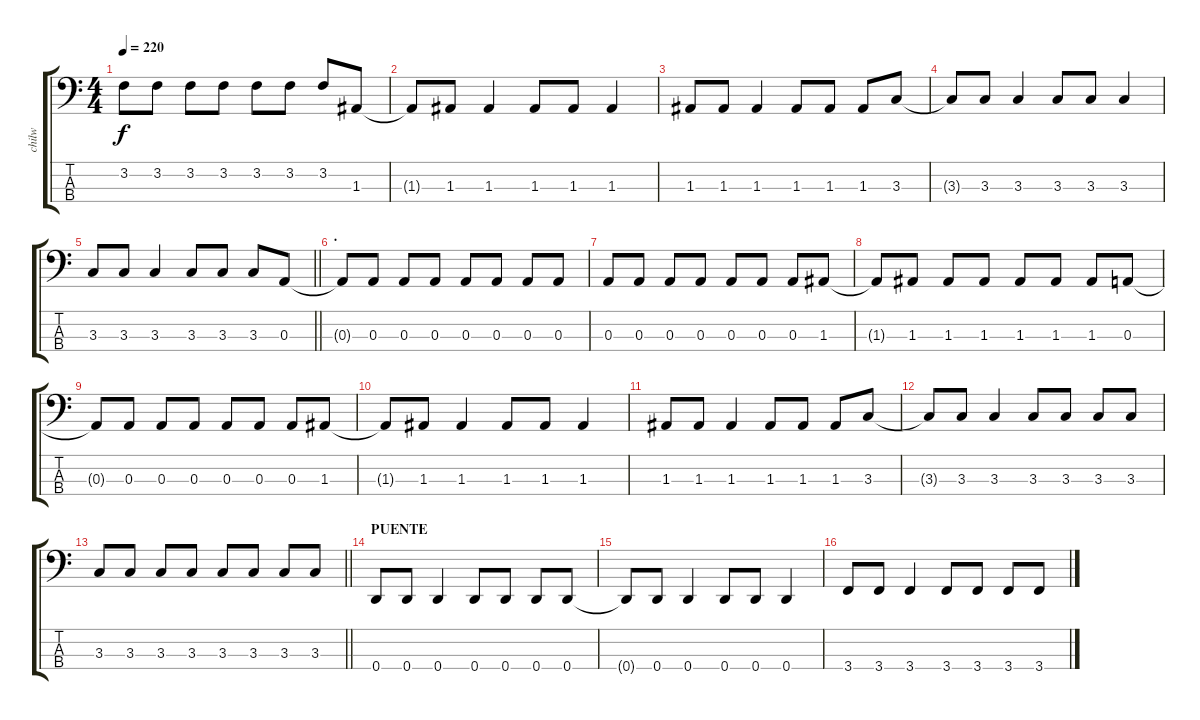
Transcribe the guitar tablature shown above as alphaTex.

\track ("chilw" "chilw") {instrument electricbassfinger}
\staff {score tabs}
\tuning (G2 D2 A1 D1) {hide}
\ts (4 4)
\tempo 220
\clef f4
\ks c
3.2.8{dy f} 3.2.8 3.2.8 3.2.8 3.2.8 3.2.8 3.2.8 1.3.8 |
1.3{t}.8 1.3.8 1.3.4 1.3.8 1.3.8 1.3.4 |
1.3.8 1.3.8 1.3.4 1.3.8 1.3.8 1.3.8 3.3.8 |
3.3{t}.8 3.3.8 3.3.4 3.3.8 3.3.8 3.3.4 |
\barLineRight lightlight
3.3.8 3.3.8 3.3.4 3.3.8 3.3.8 3.3.8 0.3.8 |
\section ("" ".")
0.3{t}.8 0.3.8 0.3.8 0.3.8 0.3.8 0.3.8 0.3.8 0.3.8 |
0.3.8 0.3.8 0.3.8 0.3.8 0.3.8 0.3.8 0.3.8 1.3.8 |
1.3{t}.8 1.3.8 1.3.8 1.3.8 1.3.8 1.3.8 1.3.8 0.3.8 |
0.3{t}.8 0.3.8 0.3.8 0.3.8 0.3.8 0.3.8 0.3.8 1.3.8 |
1.3{t}.8 1.3.8 1.3.4 1.3.8 1.3.8 1.3.4 |
1.3.8 1.3.8 1.3.4 1.3.8 1.3.8 1.3.8 3.3.8 |
3.3{t}.8 3.3.8 3.3.4 3.3.8 3.3.8 3.3.8 3.3.8 |
\barLineRight lightlight
3.3.8 3.3.8 3.3.8 3.3.8 3.3.8 3.3.8 3.3.8 3.3.8 |
\section ("" "PUENTE")
0.4.8 0.4.8 0.4.4 0.4.8 0.4.8 0.4.8 0.4.8 |
0.4{t}.8 0.4.8 0.4.4 0.4.8 0.4.8 0.4.4 |
3.4.8 3.4.8 3.4.4 3.4.8 3.4.8 3.4.8 3.4.8
